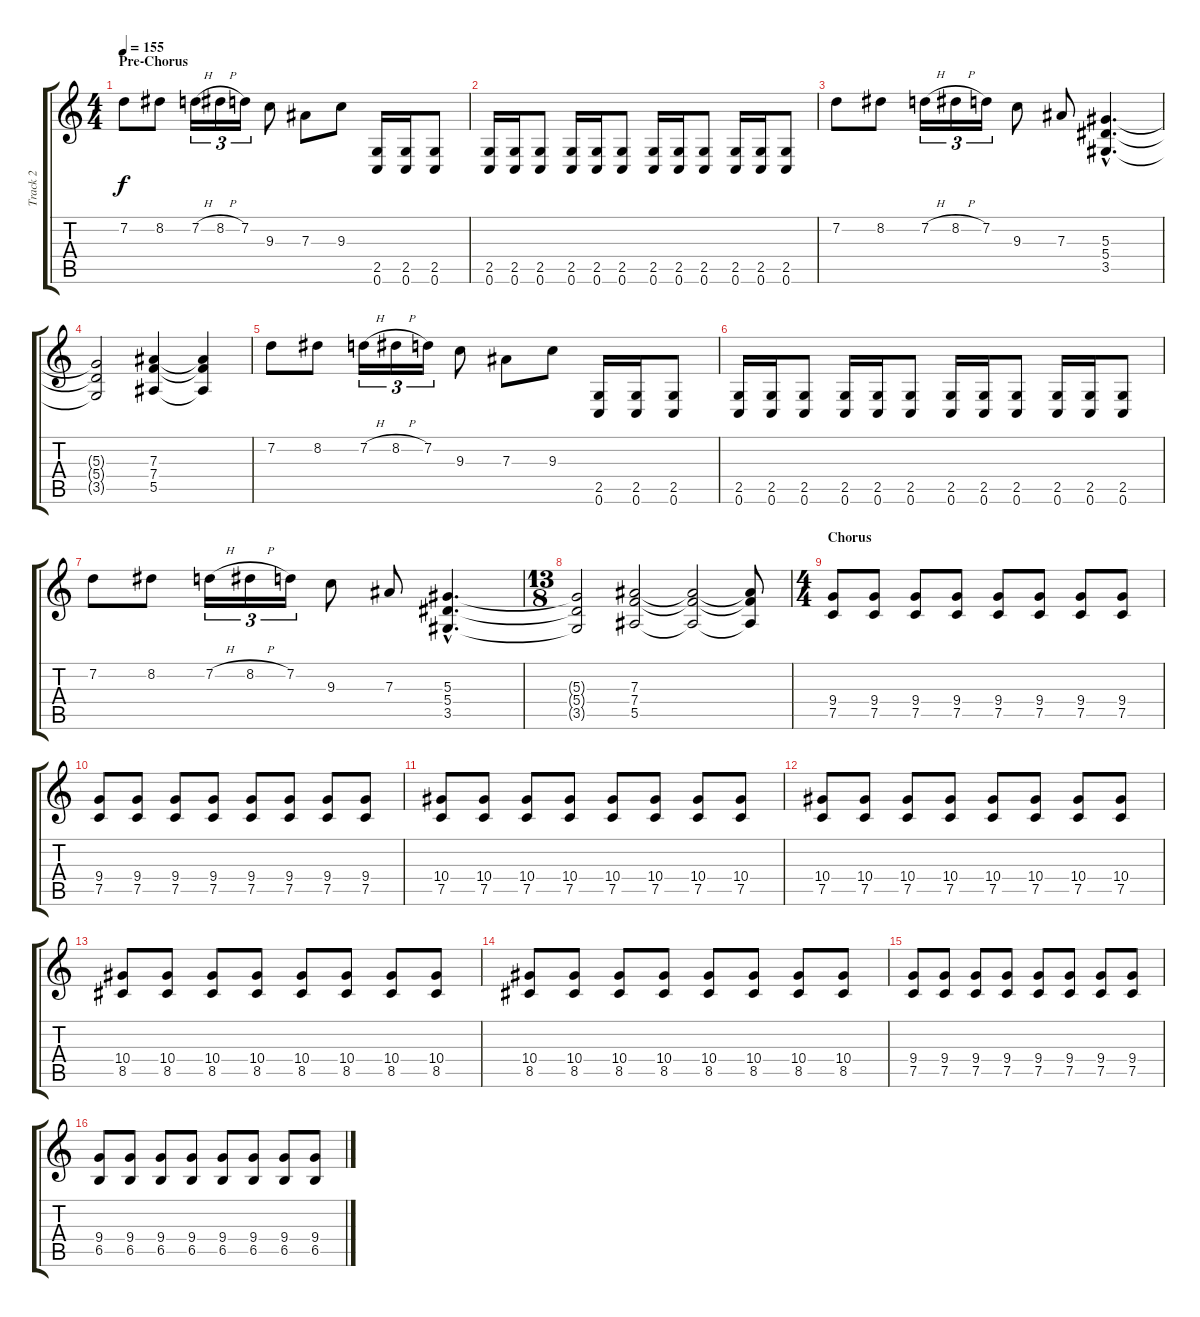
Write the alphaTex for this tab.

\track ("Track 2" "Track 2") {instrument distortionguitar}
\staff {score tabs}
\tuning (C4 G3 Eb3 Bb2 F2 C2) {hide}
\ts (4 4)
\section ("" "Pre-Chorus")
\tempo 155
\clef g2
\ks c
7.2.8{dy f} 8.2.8 7.2{h}.16{tu (3 2)} 8.2{h}.16{tu (3 2)} 7.2.16{tu (3 2)} 9.3.8 7.3.8 9.3.8 (2.5 0.6).16 (2.5 0.6).16 (2.5 0.6).8 |
(2.5 0.6).16 (2.5 0.6).16 (2.5 0.6).8 (2.5 0.6).16 (2.5 0.6).16 (2.5 0.6).8 (2.5 0.6).16 (2.5 0.6).16 (2.5 0.6).8 (2.5 0.6).16 (2.5 0.6).16 (2.5 0.6).8 |
7.2.8 8.2.8 7.2{h}.16{tu (3 2)} 8.2{h}.16{tu (3 2)} 7.2.16{tu (3 2)} 9.3.8 7.3.8 (5.3{hac} 5.4{hac} 3.5{hac}).4{d} |
(5.3{t} 5.4{t} 3.5{t}).2 (7.3 7.4 5.5).4 (7.3{t} 7.4{t} 5.5{t}).4 |
7.2.8 8.2.8 7.2{h}.16{tu (3 2)} 8.2{h}.16{tu (3 2)} 7.2.16{tu (3 2)} 9.3.8 7.3.8 9.3.8 (2.5 0.6).16 (2.5 0.6).16 (2.5 0.6).8 |
(2.5 0.6).16 (2.5 0.6).16 (2.5 0.6).8 (2.5 0.6).16 (2.5 0.6).16 (2.5 0.6).8 (2.5 0.6).16 (2.5 0.6).16 (2.5 0.6).8 (2.5 0.6).16 (2.5 0.6).16 (2.5 0.6).8 |
7.2.8 8.2.8 7.2{h}.16{tu (3 2)} 8.2{h}.16{tu (3 2)} 7.2.16{tu (3 2)} 9.3.8 7.3.8 (5.3{hac} 5.4{hac} 3.5{hac}).4{d} |
\ts (13 8)
(5.3{t} 5.4{t} 3.5{t}).2 (7.3 7.4 5.5).2 (7.3{t} 7.4{t} 5.5{t}).2 (7.3{t} 7.4{t} 5.5{t}).8 |
\ts (4 4)
\section ("" "Chorus")
(9.4 7.5).8 (9.4 7.5).8 (9.4 7.5).8 (9.4 7.5).8 (9.4 7.5).8 (9.4 7.5).8 (9.4 7.5).8 (9.4 7.5).8 |
(9.4 7.5).8 (9.4 7.5).8 (9.4 7.5).8 (9.4 7.5).8 (9.4 7.5).8 (9.4 7.5).8 (9.4 7.5).8 (9.4 7.5).8 |
(10.4 7.5).8 (10.4 7.5).8 (10.4 7.5).8 (10.4 7.5).8 (10.4 7.5).8 (10.4 7.5).8 (10.4 7.5).8 (10.4 7.5).8 |
(10.4 7.5).8 (10.4 7.5).8 (10.4 7.5).8 (10.4 7.5).8 (10.4 7.5).8 (10.4 7.5).8 (10.4 7.5).8 (10.4 7.5).8 |
(10.4 8.5).8 (10.4 8.5).8 (10.4 8.5).8 (10.4 8.5).8 (10.4 8.5).8 (10.4 8.5).8 (10.4 8.5).8 (10.4 8.5).8 |
(10.4 8.5).8 (10.4 8.5).8 (10.4 8.5).8 (10.4 8.5).8 (10.4 8.5).8 (10.4 8.5).8 (10.4 8.5).8 (10.4 8.5).8 |
(9.4 7.5).8 (9.4 7.5).8 (9.4 7.5).8 (9.4 7.5).8 (9.4 7.5).8 (9.4 7.5).8 (9.4 7.5).8 (9.4 7.5).8 |
(9.4 6.5).8 (9.4 6.5).8 (9.4 6.5).8 (9.4 6.5).8 (9.4 6.5).8 (9.4 6.5).8 (9.4 6.5).8 (9.4 6.5).8
